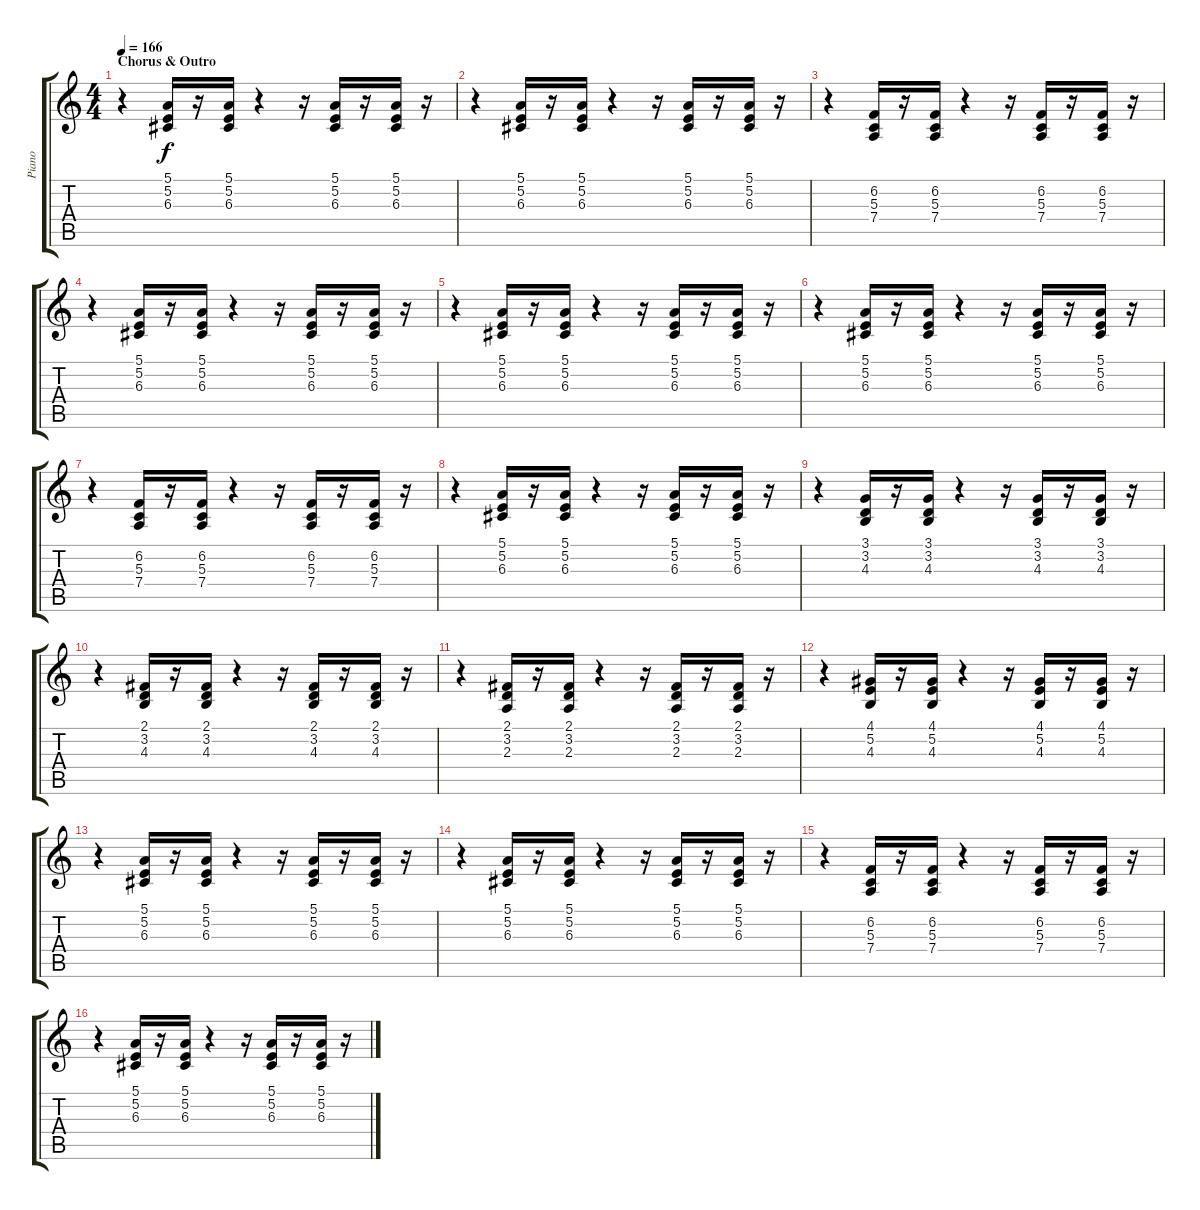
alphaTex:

\track ("Piano" "Piano") {instrument acousticgrandpiano}
\staff {score tabs}
\tuning (E4 B3 G3 D3 A2 E2) {hide}
\ts (4 4)
\section ("" "Chorus & Outro")
\tempo 166
\clef g2
\ks c
r.4{dy f} (5.1 5.2 6.3).16 r.16 (5.1 5.2 6.3).16 r.4 r.16 (5.1 5.2 6.3).16 r.16 (5.1 5.2 6.3).16 r.16 |
r.4 (5.1 5.2 6.3).16 r.16 (5.1 5.2 6.3).16 r.4 r.16 (5.1 5.2 6.3).16 r.16 (5.1 5.2 6.3).16 r.16 |
r.4 (6.2 5.3 7.4).16 r.16 (6.2 5.3 7.4).16 r.4 r.16 (6.2 5.3 7.4).16 r.16 (6.2 5.3 7.4).16 r.16 |
r.4 (5.1 5.2 6.3).16 r.16 (5.1 5.2 6.3).16 r.4 r.16 (5.1 5.2 6.3).16 r.16 (5.1 5.2 6.3).16 r.16 |
r.4 (5.1 5.2 6.3).16 r.16 (5.1 5.2 6.3).16 r.4 r.16 (5.1 5.2 6.3).16 r.16 (5.1 5.2 6.3).16 r.16 |
r.4 (5.1 5.2 6.3).16 r.16 (5.1 5.2 6.3).16 r.4 r.16 (5.1 5.2 6.3).16 r.16 (5.1 5.2 6.3).16 r.16 |
r.4 (6.2 5.3 7.4).16 r.16 (6.2 5.3 7.4).16 r.4 r.16 (6.2 5.3 7.4).16 r.16 (6.2 5.3 7.4).16 r.16 |
r.4 (5.1 5.2 6.3).16 r.16 (5.1 5.2 6.3).16 r.4 r.16 (5.1 5.2 6.3).16 r.16 (5.1 5.2 6.3).16 r.16 |
r.4 (3.1 3.2 4.3).16 r.16 (3.1 3.2 4.3).16 r.4 r.16 (3.1 3.2 4.3).16 r.16 (3.1 3.2 4.3).16 r.16 |
r.4 (2.1 3.2 4.3).16 r.16 (2.1 3.2 4.3).16 r.4 r.16 (2.1 3.2 4.3).16 r.16 (2.1 3.2 4.3).16 r.16 |
r.4 (2.1 3.2 2.3).16 r.16 (2.1 3.2 2.3).16 r.4 r.16 (2.1 3.2 2.3).16 r.16 (2.1 3.2 2.3).16 r.16 |
r.4 (4.1 5.2 4.3).16 r.16 (4.1 5.2 4.3).16 r.4 r.16 (4.1 5.2 4.3).16 r.16 (4.1 5.2 4.3).16 r.16 |
r.4 (5.1 5.2 6.3).16 r.16 (5.1 5.2 6.3).16 r.4 r.16 (5.1 5.2 6.3).16 r.16 (5.1 5.2 6.3).16 r.16 |
r.4 (5.1 5.2 6.3).16 r.16 (5.1 5.2 6.3).16 r.4 r.16 (5.1 5.2 6.3).16 r.16 (5.1 5.2 6.3).16 r.16 |
r.4 (6.2 5.3 7.4).16 r.16 (6.2 5.3 7.4).16 r.4 r.16 (6.2 5.3 7.4).16 r.16 (6.2 5.3 7.4).16 r.16 |
r.4 (5.1 5.2 6.3).16 r.16 (5.1 5.2 6.3).16 r.4 r.16 (5.1 5.2 6.3).16 r.16 (5.1 5.2 6.3).16 r.16
